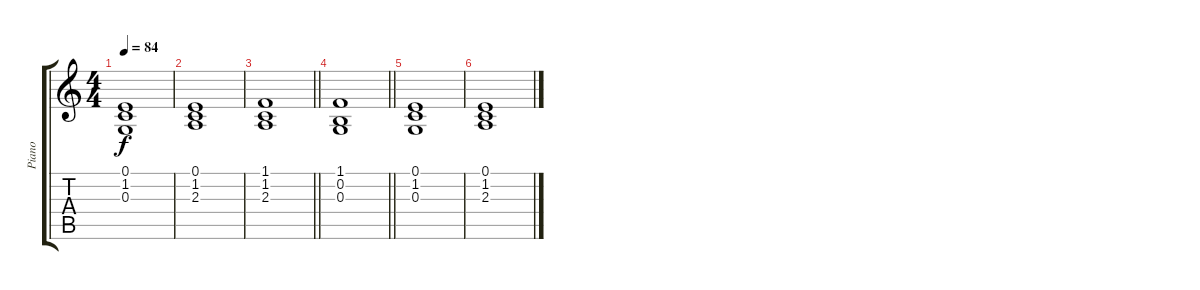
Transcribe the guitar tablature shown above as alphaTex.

\track ("Piano" "Piano") {instrument acousticgrandpiano}
\staff {score tabs}
\tuning (E4 B3 G3 D3 A2 E2) {hide}
\ts (4 4)
\tempo 84
\clef g2
\ks c
(0.1 1.2 0.3).1{dy f} |
(0.1 1.2 2.3).1 |
\barLineRight lightlight
(1.1 1.2 2.3).1 |
\barLineRight lightlight
(1.1 0.2 0.3).1 |
(0.1 1.2 0.3).1 |
(0.1 1.2 2.3).1
